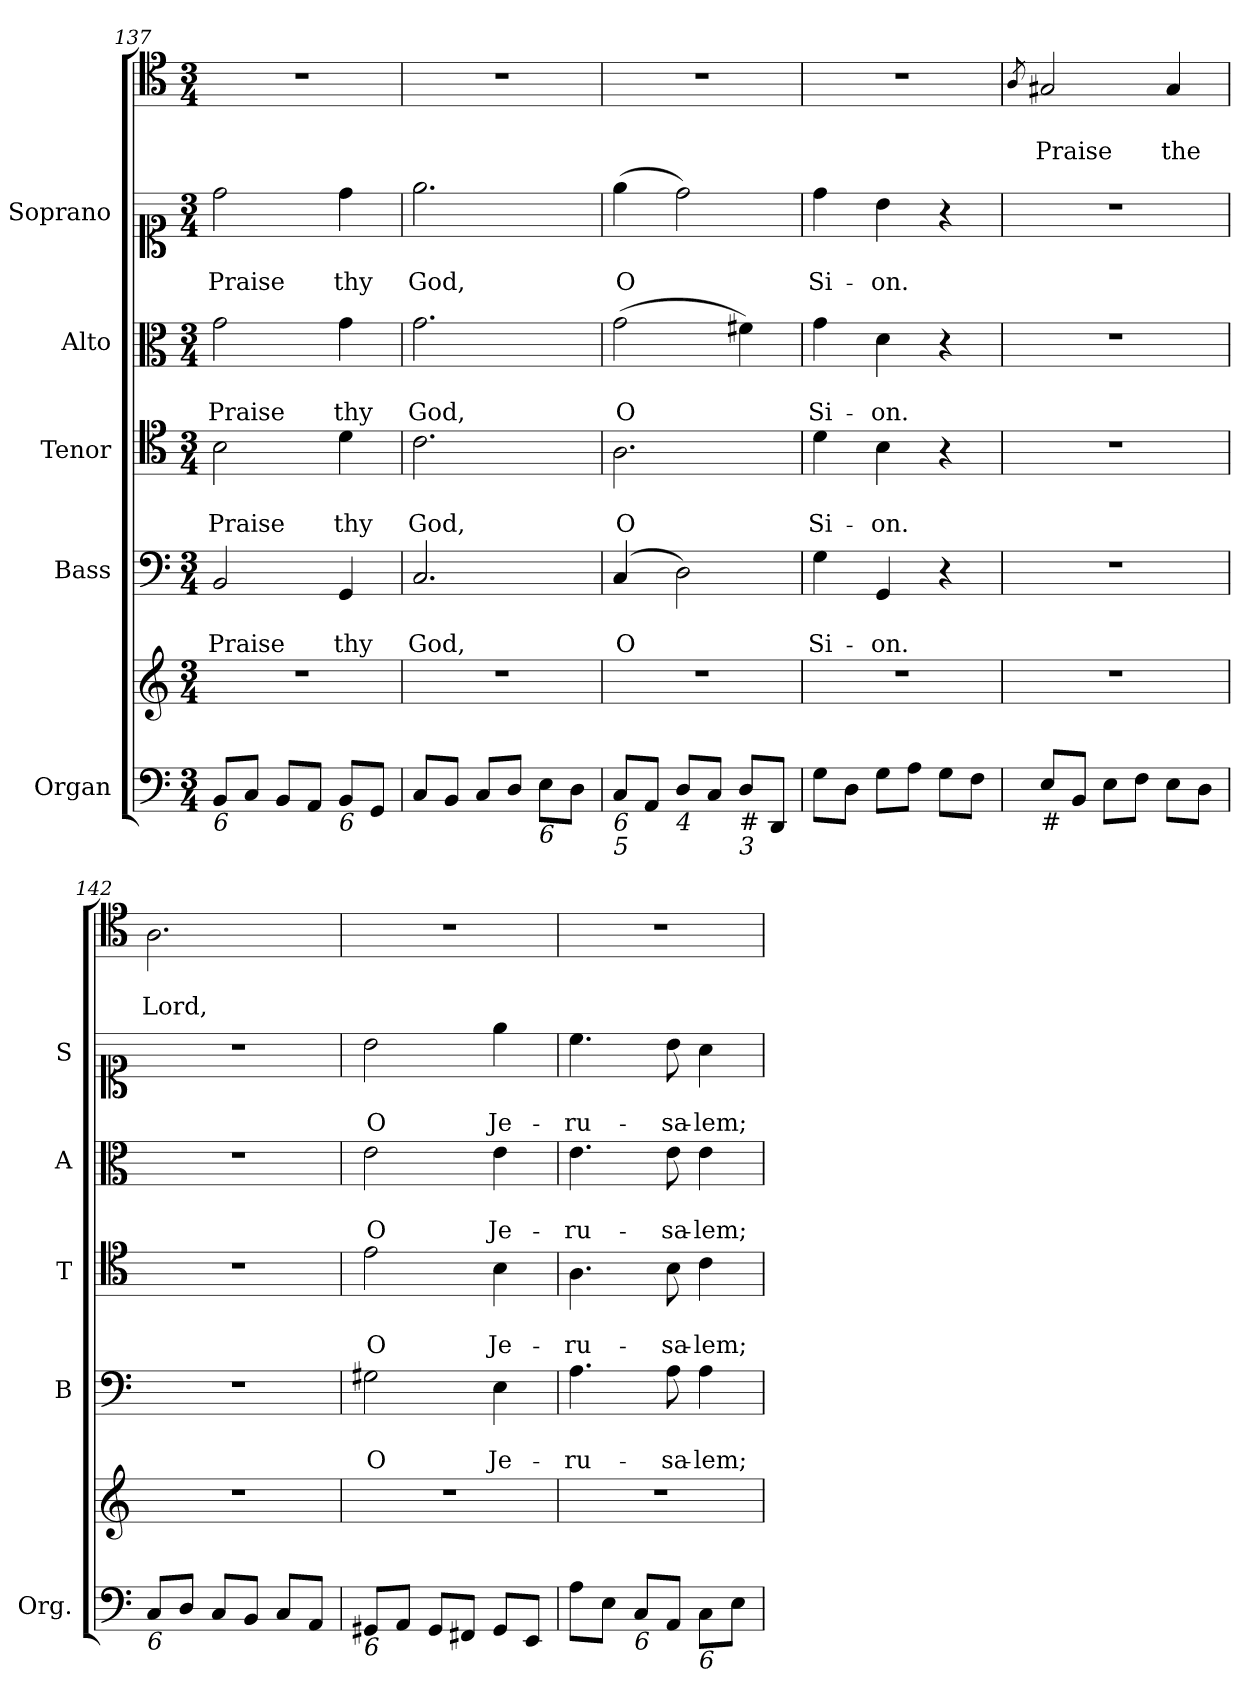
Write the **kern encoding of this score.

**kern	**kern	**kern	**text	**text	**kern	**text	**text	**kern	**text	**text	**kern	**text	**text	**kern	**text	**text
*part6	*part6	*part5	*part5	*part5	*part4	*part4	*part4	*part3	*part3	*part3	*part2	*part2	*part2	*part1	*part1	*part1
*staff7	*staff6	*staff5	*staff5	*staff5	*staff4	*staff4	*staff4	*staff3	*staff3	*staff3	*staff2	*staff2	*staff2	*staff1	*staff1	*staff1
*I"Organ	*	*I"Bass	*	*	*I"Tenor	*	*	*I"Alto	*	*	*I"Soprano	*	*	*	*	*
*I'Org.	*	*I'B	*	*	*I'T	*	*	*I'A	*	*	*I'S	*	*	*	*	*
*clefF4	*clefG2	*clefF4	*	*	*clefC4	*	*	*clefC3	*	*	*clefC1	*	*	*clefC4	*	*
*k[]	*k[]	*k[]	*	*	*k[]	*	*	*k[]	*	*	*k[]	*	*	*k[]	*	*
*C:	*C:	*C:	*	*	*C:	*	*	*C:	*	*	*C:	*	*	*C:	*	*
*M3/4	*M3/4	*M3/4	*	*	*M3/4	*	*	*M3/4	*	*	*M3/4	*	*	*M3/4	*	*
=137	=137	=137	=137	=137	=137	=137	=137	=137	=137	=137	=137	=137	=137	=137	=137	=137
!LO:TX:b:i:t=6	!	!	!	!	!	!	!	!	!	!	!	!	!	!	!	!
!	!	!	!	!LO:LY:b	!	!	!LO:LY:b	!	!	!LO:LY:b	!	!	!LO:LY:b	!	!	!
8BB/L	2.r	2BB/	.	Praise	2B\	.	Praise	2g\	.	Praise	2dd\	.	Praise	2.r	.	.
8C/J	.	.	.	.	.	.	.	.	.	.	.	.	.	.	.	.
8BB/L	.	.	.	.	.	.	.	.	.	.	.	.	.	.	.	.
8AA/J	.	.	.	.	.	.	.	.	.	.	.	.	.	.	.	.
!LO:TX:b:i:t=6	!	!	!	!	!	!	!	!	!	!	!	!	!	!	!	!
!	!	!	!	!LO:LY:b	!	!	!LO:LY:b	!	!	!LO:LY:b	!	!	!LO:LY:b	!	!	!
8BB/L	.	4GG/	.	thy	4d\	.	thy	4g\	.	thy	4dd\	.	thy	.	.	.
8GG/J	.	.	.	.	.	.	.	.	.	.	.	.	.	.	.	.
=138	=138	=138	=138	=138	=138	=138	=138	=138	=138	=138	=138	=138	=138	=138	=138	=138
!	!	!	!	!LO:LY:b	!	!	!LO:LY:b	!	!	!LO:LY:b	!	!	!LO:LY:b	!	!	!
8C/L	2.r	2.C/	.	God,	2.c\	.	God,	2.g\	.	God,	2.ee\	.	God,	2.r	.	.
8BB/J	.	.	.	.	.	.	.	.	.	.	.	.	.	.	.	.
8C/L	.	.	.	.	.	.	.	.	.	.	.	.	.	.	.	.
8D/J	.	.	.	.	.	.	.	.	.	.	.	.	.	.	.	.
!LO:TX:b:i:t=6	!	!	!	!	!	!	!	!	!	!	!	!	!	!	!	!
8E\L	.	.	.	.	.	.	.	.	.	.	.	.	.	.	.	.
8D\J	.	.	.	.	.	.	.	.	.	.	.	.	.	.	.	.
!!LO:LB:g=z
=139	=139	=139	=139	=139	=139	=139	=139	=139	=139	=139	=139	=139	=139	=139	=139	=139
!LO:TX:b:i:t=6	!	!	!	!	!	!	!	!	!	!	!	!	!	!	!	!
!LO:TX:b:i:t=5	!	!	!	!	!	!	!	!	!	!	!	!	!	!	!	!
!	!	!	!	!LO:LY:b	!	!	!LO:LY:b	!	!	!LO:LY:b	!	!	!LO:LY:b	!	!	!
8C/L	2.r	(4C/	.	O	2.A\	.	O	(>2g\	.	O	(>4ee\	.	O	2.r	.	.
8AA/J	.	.	.	.	.	.	.	.	.	.	.	.	.	.	.	.
!LO:TX:b:i:t=4	!	!	!	!	!	!	!	!	!	!	!	!	!	!	!	!
8D/L	.	2D\)	.	.	.	.	.	.	.	.	2dd\)	.	.	.	.	.
8C/J	.	.	.	.	.	.	.	.	.	.	.	.	.	.	.	.
!LO:TX:b:t=#	!	!	!	!	!	!	!	!	!	!	!	!	!	!	!	!
!LO:TX:b:i:t=3	!	!	!	!	!	!	!	!	!	!	!	!	!	!	!	!
8D/L	.	.	.	.	.	.	.	4f#X\)	.	.	.	.	.	.	.	.
8DD/J	.	.	.	.	.	.	.	.	.	.	.	.	.	.	.	.
=140	=140	=140	=140	=140	=140	=140	=140	=140	=140	=140	=140	=140	=140	=140	=140	=140
!	!	!	!	!LO:LY:b	!	!	!LO:LY:b	!	!	!LO:LY:b	!	!	!LO:LY:b	!	!	!
8G\L	2.r	4G\	.	Si-	4d\	.	Si-	4g\	.	Si-	4dd\	.	Si-	2.r	.	.
8D\J	.	.	.	.	.	.	.	.	.	.	.	.	.	.	.	.
!	!	!	!	!LO:LY:b	!	!	!LO:LY:b	!	!	!LO:LY:b	!	!	!LO:LY:b	!	!	!
8G\L	.	4GG/	.	-on.	4B\	.	-on.	4d\	.	-on.	4b\	.	-on.	.	.	.
8A\J	.	.	.	.	.	.	.	.	.	.	.	.	.	.	.	.
8G\L	.	4r	.	.	4r	.	.	4r	.	.	4r	.	.	.	.	.
8F\J	.	.	.	.	.	.	.	.	.	.	.	.	.	.	.	.
=141	=141	=141	=141	=141	=141	=141	=141	=141	=141	=141	=141	=141	=141	=141	=141	=141
.	.	.	.	.	.	.	.	.	.	.	.	.	.	8qA/	.	.
!LO:TX:b:t=#	!	!	!	!	!	!	!	!	!	!	!	!	!	!	!	!
!	!	!	!	!	!	!	!	!	!	!	!	!	!	!	!	!LO:LY:b
8E/L	2.r	2.r	.	.	2.r	.	.	2.r	.	.	2.r	.	.	2G#X/	.	Praise
8BB/J	.	.	.	.	.	.	.	.	.	.	.	.	.	.	.	.
8E\L	.	.	.	.	.	.	.	.	.	.	.	.	.	.	.	.
8F\J	.	.	.	.	.	.	.	.	.	.	.	.	.	.	.	.
!	!	!	!	!	!	!	!	!	!	!	!	!	!	!	!	!LO:LY:b
8E\L	.	.	.	.	.	.	.	.	.	.	.	.	.	4G#/	.	the
8D\J	.	.	.	.	.	.	.	.	.	.	.	.	.	.	.	.
=142	=142	=142	=142	=142	=142	=142	=142	=142	=142	=142	=142	=142	=142	=142	=142	=142
!LO:TX:b:i:t=6	!	!	!	!	!	!	!	!	!	!	!	!	!	!	!	!
!	!	!	!	!	!	!	!	!	!	!	!	!	!	!	!	!LO:LY:b
8C/L	2.r	2.r	.	.	2.r	.	.	2.r	.	.	2.r	.	.	2.A\	.	Lord,
8D/J	.	.	.	.	.	.	.	.	.	.	.	.	.	.	.	.
8C/L	.	.	.	.	.	.	.	.	.	.	.	.	.	.	.	.
8BB/J	.	.	.	.	.	.	.	.	.	.	.	.	.	.	.	.
8C/L	.	.	.	.	.	.	.	.	.	.	.	.	.	.	.	.
8AA/J	.	.	.	.	.	.	.	.	.	.	.	.	.	.	.	.
=143	=143	=143	=143	=143	=143	=143	=143	=143	=143	=143	=143	=143	=143	=143	=143	=143
!LO:TX:b:i:t=6	!	!	!	!	!	!	!	!	!	!	!	!	!	!	!	!
!	!	!	!	!LO:LY:b	!	!	!LO:LY:b	!	!	!LO:LY:b	!	!	!LO:LY:b	!	!	!
8GG#X/L	2.r	2G#X\	.	O	2e\	.	O	2e\	.	O	2b\	.	O	2.r	.	.
8AA/J	.	.	.	.	.	.	.	.	.	.	.	.	.	.	.	.
8GG#/L	.	.	.	.	.	.	.	.	.	.	.	.	.	.	.	.
8FF#X/J	.	.	.	.	.	.	.	.	.	.	.	.	.	.	.	.
!	!	!	!	!LO:LY:b	!	!	!LO:LY:b	!	!	!LO:LY:b	!	!	!LO:LY:b	!	!	!
8GG#/L	.	4E\	.	Je-	4B\	.	Je-	4e\	.	Je-	4ee\	.	Je-	.	.	.
8EE/J	.	.	.	.	.	.	.	.	.	.	.	.	.	.	.	.
=144	=144	=144	=144	=144	=144	=144	=144	=144	=144	=144	=144	=144	=144	=144	=144	=144
!	!	!	!	!LO:LY:b	!	!	!LO:LY:b	!	!	!LO:LY:b	!	!	!LO:LY:b	!	!	!
8A\L	2.r	4.A\	.	-ru-	4.A\	.	-ru-	4.e\	.	-ru-	4.cc\	.	-ru-	2.r	.	.
8E\J	.	.	.	.	.	.	.	.	.	.	.	.	.	.	.	.
!LO:TX:b:i:t=6	!	!	!	!	!	!	!	!	!	!	!	!	!	!	!	!
8C/L	.	.	.	.	.	.	.	.	.	.	.	.	.	.	.	.
!	!	!	!	!LO:LY:b	!	!	!LO:LY:b	!	!	!LO:LY:b	!	!	!LO:LY:b	!	!	!
8AA/J	.	8A\	.	-sa-	8B\	.	-sa-	8e\	.	-sa-	8b\	.	-sa-	.	.	.
!LO:TX:b:i:t=6	!	!	!	!	!	!	!	!	!	!	!	!	!	!	!	!
!	!	!	!	!LO:LY:b	!	!	!LO:LY:b	!	!	!LO:LY:b	!	!	!LO:LY:b	!	!	!
8C\L	.	4A\	.	-lem;	4c\	.	-lem;	4e\	.	-lem;	4a\	.	-lem;	.	.	.
8E\J	.	.	.	.	.	.	.	.	.	.	.	.	.	.	.	.
=	=	=	=	=	=	=	=	=	=	=	=	=	=	=	=	=
*-	*-	*-	*-	*-	*-	*-	*-	*-	*-	*-	*-	*-	*-	*-	*-	*-
